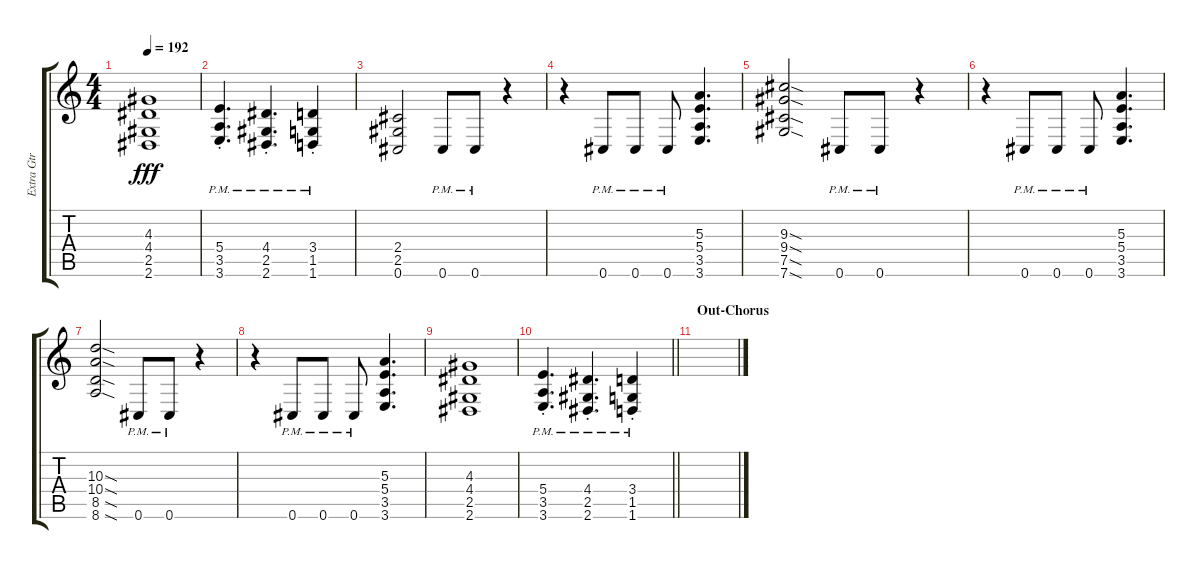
\track ("Extra Gtr" "Extra Gtr") {instrument distortionguitar}
\staff {score tabs}
\tuning (Db4 Ab3 E3 B2 Gb2 Db2) {hide}
\ts (4 4)
\tempo 192
\clef g2
\ks c
(4.3 4.4 2.5 2.6).1{dy fff} |
(5.4 3.5{pm} 3.6{pm st}).4{d} (4.4 2.5{pm} 2.6{pm st}).4{d} (3.4 1.5{pm} 1.6{pm st}).4 |
(2.4 2.5 0.6).2 0.6{pm}.8 0.6{pm}.8 r.4 |
r.4 0.6{pm}.8 0.6{pm}.8 0.6{pm}.8 (5.3 5.4 3.5 3.6).4{d} |
(9.3{sod} 9.4{sod} 7.5{sod} 7.6{sod}).2 0.6{pm}.8 0.6{pm}.8 r.4 |
r.4 0.6{pm}.8 0.6{pm}.8 0.6{pm}.8 (5.3 5.4 3.5 3.6).4{d} |
(10.3{sod} 10.4{sod} 8.5{sod} 8.6{sod}).2 0.6{pm}.8 0.6{pm}.8 r.4 |
r.4 0.6{pm}.8 0.6{pm}.8 0.6{pm}.8 (5.3 5.4 3.5 3.6).4{d} |
(4.3 4.4 2.5 2.6).1 |
\barLineRight lightlight
(5.4 3.5{pm} 3.6{pm st}).4{d} (4.4 2.5{pm} 2.6{pm st}).4{d} (3.4 1.5{pm} 1.6{pm st}).4 |
\section ("" "Out-Chorus")
